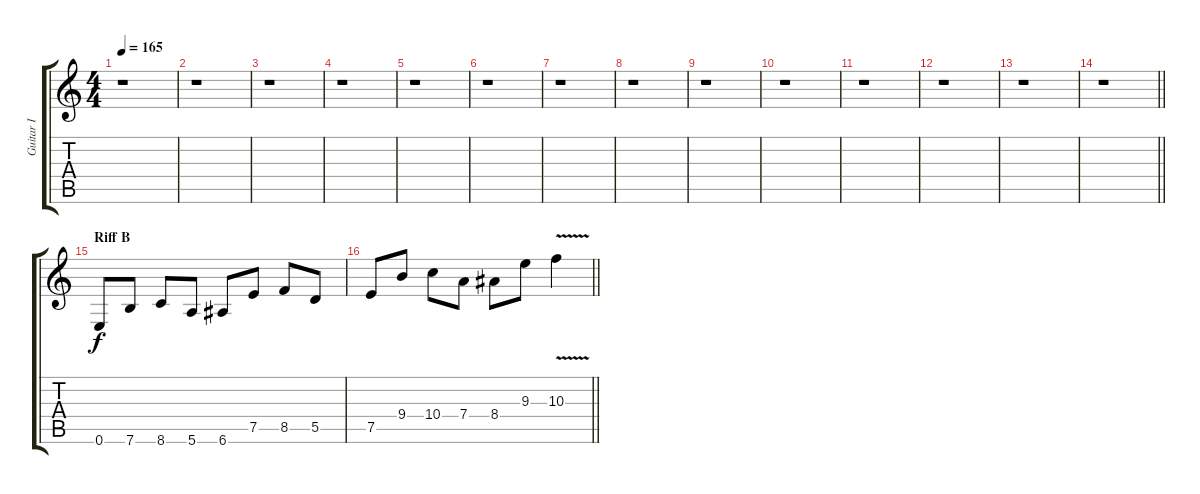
\track ("Guitar I" "Guitar I") {instrument distortionguitar}
\staff {score tabs}
\tuning (E4 B3 G3 D3 A2 E2) {hide}
\ts (4 4)
\tempo 165
\clef g2
\ks c
r.1{dy mp} |
r.1 |
r.1 |
r.1 |
r.1 |
r.1 |
r.1 |
r.1 |
r.1 |
r.1 |
r.1 |
r.1 |
r.1 |
\barLineRight lightlight
r.1 |
\section ("" "Riff B")
0.6.8{dy f} 7.6.8 8.6.8 5.6.8 6.6.8 7.5.8 8.5.8 5.5.8 |
\barLineRight lightlight
7.5.8 9.4.8 10.4.8 7.4.8 8.4.8 9.3.8 10.3{v}.4
